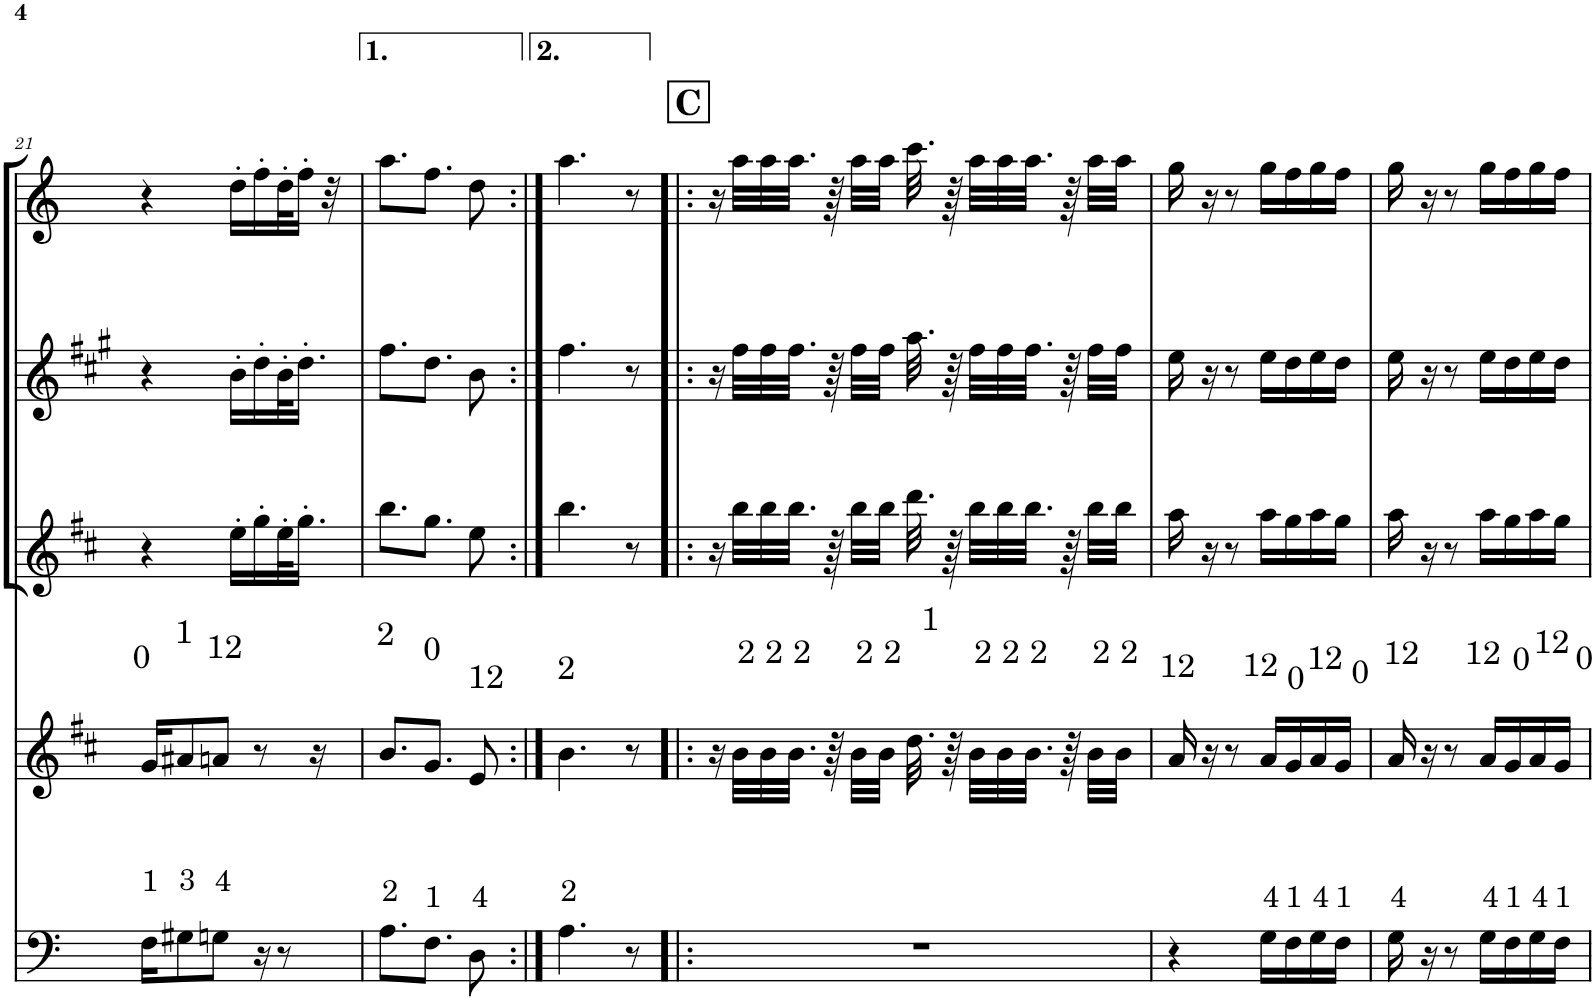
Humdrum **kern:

**kern	**kern	**kern	**kern	**kern	**kern	**kern	**kern	**kern	**kern	**kern
*part11	*part10	*part9	*part8	*part7	*part6	*part5	*part4	*part3	*part2	*part1
*staff11	*staff10	*staff9	*staff8	*staff7	*staff6	*staff5	*staff4	*staff3	*staff2	*staff1
*I"Tuba Bb	*I"Tuba em Eb	*I"Xilofone	*I"Tuba	*I"Bone	*I"Bomb	*I"Pete	*I"Tenor	*I"Sax Alto	*I"Clarineta	*I"Flauta
*I'Tba	*I'Tb. em Eb	*I'Xil.	*I'Tba	*	*	*	*	*	*I'Cl	*I'Fl
!!LO:PB:g=z
*clefG2	*clefG2	*clefG2	*clefF4	*clefF4	*clefG2	*clefG2	*clefG2	*clefG2	*clefG2	*clefG2
*Trd8c14	*Trd12c21	*Trd-7c-12	*	*	*Trd8c14	*Trd1c2	*Trd8c14	*Trd5c9	*Trd1c2	*
*k[f#c#]	*k[f#c#g#]	*k[]	*k[]	*k[]	*k[f#c#]	*k[f#c#]	*k[f#c#]	*k[f#c#g#]	*k[f#c#]	*k[]
*M2/4	*M2/4	*M2/4	*M2/4	*M2/4	*M2/4	*M2/4	*M2/4	*M2/4	*M2/4	*M2/4
=21	=21	=21	=21	=21	=21	=21	=21	=21	=21	=21
!	!	!	!	!	!	!LO:TX:a:t=0	!	!	!	!
!	!	!	!	!	!LO:TX:a:t=0	!	!	!	!	!
!	!	!	!	!LO:TX:a:t=1	!	!	!	!	!	!
!	!	!	!LO:TX:a:t=0	!	!	!	!	!	!	!
!	!LO:TX:a:t=0	!	!	!	!	!	!	!	!	!
!LO:TX:a:t=0	!	!	!	!	!	!	!	!	!	!
16g/KL	16dd\KL	2r	16F\KL	16F\KL	16g/KL	16g/KL	4r	4r	4r	4r
!	!	!	!	!	!	!LO:TX:a:t=1	!	!	!	!
!	!	!	!	!	!LO:TX:a:t=1	!	!	!	!	!
!	!	!	!	!LO:TX:a:t=3	!	!	!	!	!	!
!	!	!	!LO:TX:a:t=1	!	!	!	!	!	!	!
!	!LO:TX:a:t=1	!	!	!	!	!	!	!	!	!
!LO:TX:a:t=1	!	!	!	!	!	!	!	!	!	!
8a#X/	8ee#X\	.	8G#X\	8G#X\	8a#X/	8a#X/	.	.	.	.
!	!	!	!	!	!	!LO:TX:a:t=12	!	!	!	!
!	!	!	!	!	!LO:TX:a:t=12	!	!	!	!	!
!	!	!	!	!LO:TX:a:t=4	!	!	!	!	!	!
!	!	!	!LO:TX:a:t=12	!	!	!	!	!	!	!
!	!LO:TX:a:t=12	!	!	!	!	!	!	!	!	!
!LO:TX:a:t=12	!	!	!	!	!	!	!	!	!	!
8an/J	8een\J	.	8Gn\J	8Gn\J	8an/J	8an/J	.	.	.	.
.	.	.	.	.	.	.	16ee'\LL	16b'\LL	16bb'\LL	16dd'\LL
16r	16r	.	16r	16r	16r	8r	16gg'\	16dd'\	16ddd'\J	16ff'\
8r	8r	.	8r	8r	8r	.	32ee'\K	32b'\K	32bb'\KL	32dd'\K
.	.	.	.	.	.	.	16.gg'\JJ	16.dd'\JJ	16.ddd'\JJ	16ff'\JJ
.	.	.	.	.	.	16r	.	.	.	.
.	.	.	.	.	.	.	.	.	.	32r
=22	=22	=22	=22	=22	=22	=22	=22	=22	=22	=22
!	!	!	!	!	!	!LO:TX:a:t=2	!	!	!	!
!	!	!	!	!	!LO:TX:a:t=2	!	!	!	!	!
!	!	!	!	!LO:TX:a:t=2	!	!	!	!	!	!
!	!	!	!LO:TX:a:t=2	!	!	!	!	!	!	!
!	!LO:TX:a:t=2	!	!	!	!	!	!	!	!	!
!LO:TX:a:t=2	!	!	!	!	!	!	!	!	!	!
8.b/L	8.ff#\L	2r	8.A\L	8.A\L	8.b/L	8.b/L	8.bb\L	8.ff#\L	8.ff#\L	8.aa\L
!	!	!	!	!	!	!LO:TX:a:t=0	!	!	!	!
!	!	!	!	!	!LO:TX:a:t=0	!	!	!	!	!
!	!	!	!	!LO:TX:a:t=1	!	!	!	!	!	!
!	!	!	!LO:TX:a:t=0	!	!	!	!	!	!	!
!	!LO:TX:a:t=0	!	!	!	!	!	!	!	!	!
!LO:TX:a:t=0	!	!	!	!	!	!	!	!	!	!
8.g/J	8.dd\J	.	8.F\J	8.F\J	8.g/J	8.g/J	8.gg\J	8.dd\J	8.dd\J	8.ff\J
!	!	!	!	!	!	!LO:TX:a:t=12	!	!	!	!
!	!	!	!	!	!LO:TX:a:t=0	!	!	!	!	!
!	!	!	!	!LO:TX:a:t=4	!	!	!	!	!	!
!	!	!	!LO:TX:a:t=0	!	!	!	!	!	!	!
!	!LO:TX:a:t=0	!	!	!	!	!	!	!	!	!
!LO:TX:a:t=0	!	!	!	!	!	!	!	!	!	!
8eJ	8bJ	.	8DJ	8D\	8eJ	8e/	8ee\	8b\	8bJ	8dd\
=23:|!	=23:|!	=23:|!	=23:|!	=23:|!	=23:|!	=23:|!	=23:|!	=23:|!	=23:|!	=23:|!
!	!	!	!	!	!	!LO:TX:a:t=2	!	!	!	!
!	!	!	!	!	!LO:TX:a:t=2	!	!	!	!	!
!	!	!	!	!LO:TX:a:t=2	!	!	!	!	!	!
!	!	!	!LO:TX:a:t=2	!	!	!	!	!	!	!
!	!LO:TX:a:t=2	!	!	!	!	!	!	!	!	!
!LO:TX:a:t=2	!	!	!	!	!	!	!	!	!	!
4.b	4.ff#	2r	4.A	4.A\	4.b	4.b\	4.bb\	4.ff#\	4.ee	4.aa\
8r	8r	.	8r	8r	8r	8r	8r	8r	8r	8r
!!LO:REH:place=s1:a:B:cj:fs=14:t=C
=24!|:	=24!|:	=24!|:	=24!|:	=24!|:	=24!|:	=24!|:	=24!|:	=24!|:	=24!|:	=24!|:
2r	2r	2r	2r	2r	2r	16r	16r	16r	16r	16r
!	!	!	!	!	!	!LO:TX:a:t=2	!	!	!	!
.	.	.	.	.	.	32b\LLL	32bb\LLL	32ff#\LLL	32bb\LLL	32aa\LLL
!	!	!	!	!	!	!LO:TX:a:t=2	!	!	!	!
.	.	.	.	.	.	32b\	32bb\	32ff#\	32bb\	32aa\
!	!	!	!	!	!	!LO:TX:a:t=2	!	!	!	!
.	.	.	.	.	.	32.b\JJJ	32.bb\JJJ	32.ff#\JJJ	32.bb\JJJ	32.aa\JJJ
.	.	.	.	.	.	64r	64r	64r	64r	64r
!	!	!	!	!	!	!LO:TX:a:t=2	!	!	!	!
.	.	.	.	.	.	32b\LLL	32bb\LLL	32ff#\LLL	32bb\LLL	32aa\LLL
!	!	!	!	!	!	!LO:TX:a:t=2	!	!	!	!
.	.	.	.	.	.	32b\JJJ	32bb\JJJ	32ff#\JJJ	32bb\JJJ	32aa\JJJ
!	!	!	!	!	!	!LO:TX:a:t=1	!	!	!	!
.	.	.	.	.	.	32.dd\	32.ddd\	32.aa\	32.ddd	32.ccc\
.	.	.	.	.	.	64r	64r	64r	64r	64r
!	!	!	!	!	!	!LO:TX:a:t=2	!	!	!	!
.	.	.	.	.	.	32b\LLL	32bb\LLL	32ff#\LLL	32bb\LLL	32aa\LLL
!	!	!	!	!	!	!LO:TX:a:t=2	!	!	!	!
.	.	.	.	.	.	32b\	32bb\	32ff#\	32bb\	32aa\
!	!	!	!	!	!	!LO:TX:a:t=2	!	!	!	!
.	.	.	.	.	.	32.b\JJJ	32.bb\JJJ	32.ff#\JJJ	32.bb\JJJ	32.aa\JJJ
.	.	.	.	.	.	64r	64r	64r	64r	64r
!	!	!	!	!	!	!LO:TX:a:t=2	!	!	!	!
.	.	.	.	.	.	32b\LLL	32bb\LLL	32ff#\LLL	32bb\LLL	32aa\LLL
!	!	!	!	!	!	!LO:TX:a:t=2	!	!	!	!
.	.	.	.	.	.	32b\JJJ	32bb\JJJ	32ff#\JJJ	32bb\JJJ	32aa\JJJ
=25	=25	=25	=25	=25	=25	=25	=25	=25	=25	=25
!	!	!	!	!	!	!LO:TX:a:t=12	!	!	!	!
!	!	!	!LO:TX:a:t=12	!	!	!	!	!	!	!
!	!LO:TX:a:t=12	!	!	!	!	!	!	!	!	!
!LO:TX:a:t=12	!	!	!	!	!	!	!	!	!	!
!	!	!LO:N:vis=16	!	!	!	!	!	!	!	!
8A	8e	16.r	8GG	4r	4r	16a/	16aa\	16ee\	16aa	16gg\
.	.	.	.	.	.	16r	16r	16r	16r	16r
.	.	16a	.	.	.	.	.	.	.	.
8r	8r	.	8r	.	.	8r	8r	8r	8r	8r
.	.	32r	.	.	.	.	.	.	.	.
.	.	16a	.	.	.	.	.	.	.	.
!	!	!	!	!	!	!LO:TX:a:t=12	!	!	!	!
!	!	!	!	!	!LO:TX:a:t=12	!	!	!	!	!
!	!	!	!	!LO:TX:a:t=4	!	!	!	!	!	!
4r	4r	8r	4r	16G\LL	16a/LL	16a/LL	16aa\LL	16ee\LL	16aa\LL	16gg\LL
!	!	!	!	!	!	!LO:TX:a:t=0	!	!	!	!
!	!	!	!	!	!LO:TX:a:t=0	!	!	!	!	!
!	!	!	!	!LO:TX:a:t=1	!	!	!	!	!	!
.	.	.	.	16F\	16g/J	16g/	16gg\	16dd\	16gg\J	16ff\
!	!	!	!	!	!	!LO:TX:a:t=12	!	!	!	!
!	!	!	!	!	!LO:TX:a:t=12	!	!	!	!	!
!	!	!	!	!LO:TX:a:t=4	!	!	!	!	!	!
.	.	32a	.	16G\	16a/L	16a/	16aa\	16ee\	16aa\L	16gg\
!	!	!LO:N:vis=16	!	!	!	!	!	!	!	!
.	.	16.r	.	.	.	.	.	.	.	.
!	!	!	!	!	!	!LO:TX:a:t=0	!	!	!	!
!	!	!	!	!	!LO:TX:a:t=0	!	!	!	!	!
!	!	!	!	!LO:TX:a:t=1	!	!	!	!	!	!
.	.	.	.	16F\JJ	16g/JJ	16g/JJ	16gg\JJ	16dd\JJ	16gg\JJ	16ff\JJ
=26	=26	=26	=26	=26	=26	=26	=26	=26	=26	=26
!	!	!	!	!	!	!LO:TX:a:t=12	!	!	!	!
!	!	!	!	!	!LO:TX:a:t=12	!	!	!	!	!
!	!	!	!	!LO:TX:a:t=4	!	!	!	!	!	!
!	!	!	!LO:TX:a:t=12	!	!	!	!	!	!	!
!	!LO:TX:a:t=12	!	!	!	!	!	!	!	!	!
!LO:TX:a:t=12	!	!	!	!	!	!	!	!	!	!
!	!	!LO:N:vis=16	!	!	!	!	!	!	!	!
8A	8e	16.r	8GG	16G\	16a	16a/	16aa\	16ee\	16aa	16gg\
.	.	.	.	16r	16r	16r	16r	16r	16r	16r
.	.	16a	.	.	.	.	.	.	.	.
8r	8r	.	8r	8r	8r	8r	8r	8r	8r	8r
.	.	32r	.	.	.	.	.	.	.	.
.	.	16a	.	.	.	.	.	.	.	.
!	!	!	!	!	!	!LO:TX:a:t=12	!	!	!	!
!	!	!	!	!	!LO:TX:a:t=12	!	!	!	!	!
!	!	!	!	!LO:TX:a:t=4	!	!	!	!	!	!
4r	4r	8r	4r	16G\LL	16a/LL	16a/LL	16aa\LL	16ee\LL	16aa\LL	16gg\LL
!	!	!	!	!	!	!LO:TX:a:t=0	!	!	!	!
!	!	!	!	!	!LO:TX:a:t=0	!	!	!	!	!
!	!	!	!	!LO:TX:a:t=1	!	!	!	!	!	!
.	.	.	.	16F\	16g/J	16g/	16gg\	16dd\	16gg\J	16ff\
!	!	!	!	!	!	!LO:TX:a:t=12	!	!	!	!
!	!	!	!	!	!LO:TX:a:t=12	!	!	!	!	!
!	!	!	!	!LO:TX:a:t=4	!	!	!	!	!	!
.	.	32a	.	16G\	16a/L	16a/	16aa\	16ee\	16aa\L	16gg\
!	!	!LO:N:vis=16	!	!	!	!	!	!	!	!
.	.	16.r	.	.	.	.	.	.	.	.
!	!	!	!	!	!	!LO:TX:a:t=0	!	!	!	!
!	!	!	!	!	!LO:TX:a:t=0	!	!	!	!	!
!	!	!	!	!LO:TX:a:t=1	!	!	!	!	!	!
.	.	.	.	16F\JJ	16g/JJ	16g/JJ	16gg\JJ	16dd\JJ	16gg\JJ	16ff\JJ
=	=	=	=	=	=	=	=	=	=	=
*-	*-	*-	*-	*-	*-	*-	*-	*-	*-	*-
